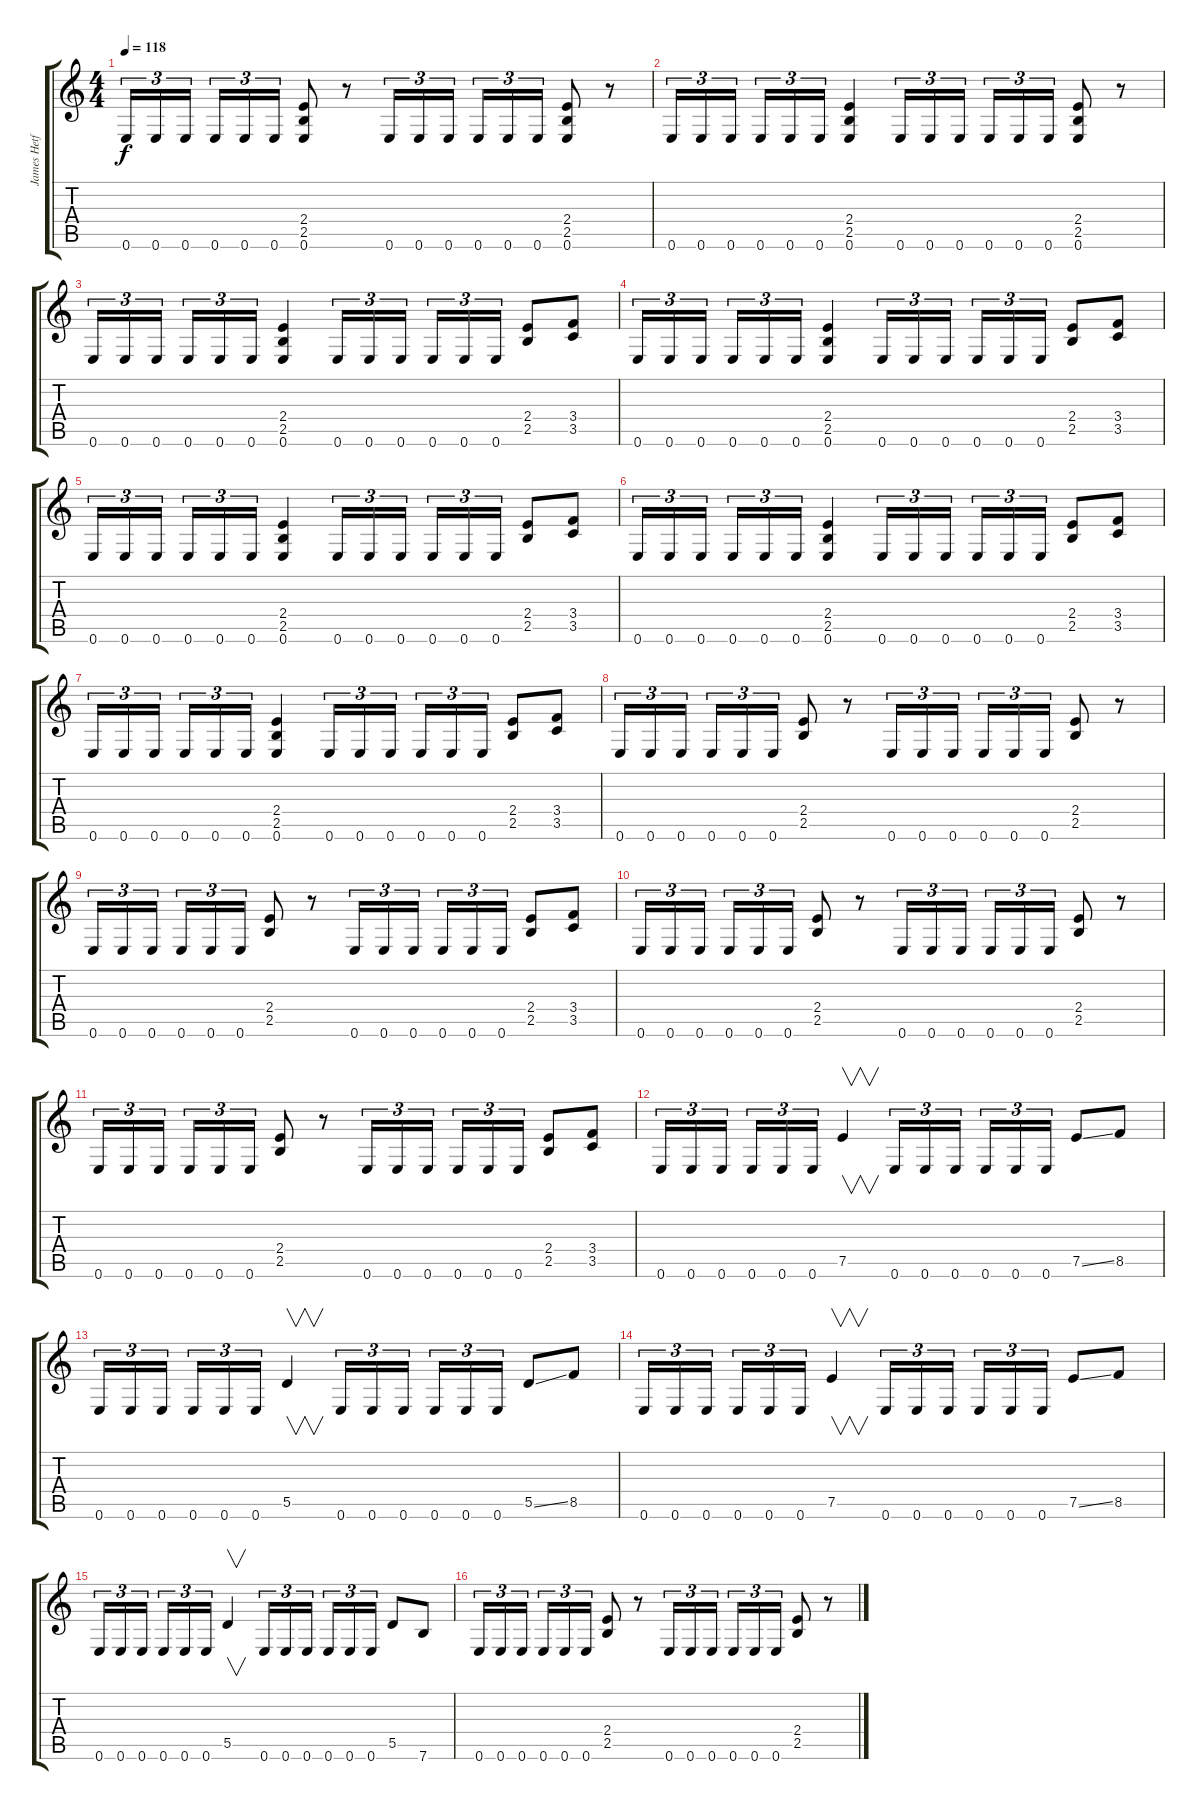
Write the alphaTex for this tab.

\track ("James Hetfield" "James Hetf") {instrument electricguitarclean}
\staff {score tabs}
\tuning (E4 B3 G3 D3 A2 E2) {hide}
\ts (4 4)
\tempo 118
\clef g2
\ks c
0.6.16{tu (3 2) dy f} 0.6.16{tu (3 2)} 0.6.16{tu (3 2)} 0.6.16{tu (3 2)} 0.6.16{tu (3 2)} 0.6.16{tu (3 2)} (2.4 2.5 0.6).8 r.8 0.6.16{tu (3 2)} 0.6.16{tu (3 2)} 0.6.16{tu (3 2)} 0.6.16{tu (3 2)} 0.6.16{tu (3 2)} 0.6.16{tu (3 2)} (2.4 2.5 0.6).8 r.8 |
0.6.16{tu (3 2)} 0.6.16{tu (3 2)} 0.6.16{tu (3 2)} 0.6.16{tu (3 2)} 0.6.16{tu (3 2)} 0.6.16{tu (3 2)} (2.4 2.5 0.6).4 0.6.16{tu (3 2)} 0.6.16{tu (3 2)} 0.6.16{tu (3 2)} 0.6.16{tu (3 2)} 0.6.16{tu (3 2)} 0.6.16{tu (3 2)} (2.4 2.5 0.6).8 r.8 |
0.6.16{tu (3 2)} 0.6.16{tu (3 2)} 0.6.16{tu (3 2)} 0.6.16{tu (3 2)} 0.6.16{tu (3 2)} 0.6.16{tu (3 2)} (2.4 2.5 0.6).4 0.6.16{tu (3 2)} 0.6.16{tu (3 2)} 0.6.16{tu (3 2)} 0.6.16{tu (3 2)} 0.6.16{tu (3 2)} 0.6.16{tu (3 2)} (2.4 2.5).8 (3.4 3.5).8 |
0.6.16{tu (3 2)} 0.6.16{tu (3 2)} 0.6.16{tu (3 2)} 0.6.16{tu (3 2)} 0.6.16{tu (3 2)} 0.6.16{tu (3 2)} (2.4 2.5 0.6).4 0.6.16{tu (3 2)} 0.6.16{tu (3 2)} 0.6.16{tu (3 2)} 0.6.16{tu (3 2)} 0.6.16{tu (3 2)} 0.6.16{tu (3 2)} (2.4 2.5).8 (3.4 3.5).8 |
0.6.16{tu (3 2)} 0.6.16{tu (3 2)} 0.6.16{tu (3 2)} 0.6.16{tu (3 2)} 0.6.16{tu (3 2)} 0.6.16{tu (3 2)} (2.4 2.5 0.6).4 0.6.16{tu (3 2)} 0.6.16{tu (3 2)} 0.6.16{tu (3 2)} 0.6.16{tu (3 2)} 0.6.16{tu (3 2)} 0.6.16{tu (3 2)} (2.4 2.5).8 (3.4 3.5).8 |
0.6.16{tu (3 2)} 0.6.16{tu (3 2)} 0.6.16{tu (3 2)} 0.6.16{tu (3 2)} 0.6.16{tu (3 2)} 0.6.16{tu (3 2)} (2.4 2.5 0.6).4 0.6.16{tu (3 2)} 0.6.16{tu (3 2)} 0.6.16{tu (3 2)} 0.6.16{tu (3 2)} 0.6.16{tu (3 2)} 0.6.16{tu (3 2)} (2.4 2.5).8 (3.4 3.5).8 |
0.6.16{tu (3 2)} 0.6.16{tu (3 2)} 0.6.16{tu (3 2)} 0.6.16{tu (3 2)} 0.6.16{tu (3 2)} 0.6.16{tu (3 2)} (2.4 2.5 0.6).4 0.6.16{tu (3 2)} 0.6.16{tu (3 2)} 0.6.16{tu (3 2)} 0.6.16{tu (3 2)} 0.6.16{tu (3 2)} 0.6.16{tu (3 2)} (2.4 2.5).8 (3.4 3.5).8 |
0.6.16{tu (3 2)} 0.6.16{tu (3 2)} 0.6.16{tu (3 2)} 0.6.16{tu (3 2)} 0.6.16{tu (3 2)} 0.6.16{tu (3 2)} (2.4 2.5).8 r.8 0.6.16{tu (3 2)} 0.6.16{tu (3 2)} 0.6.16{tu (3 2)} 0.6.16{tu (3 2)} 0.6.16{tu (3 2)} 0.6.16{tu (3 2)} (2.4 2.5).8 r.8 |
0.6.16{tu (3 2)} 0.6.16{tu (3 2)} 0.6.16{tu (3 2)} 0.6.16{tu (3 2)} 0.6.16{tu (3 2)} 0.6.16{tu (3 2)} (2.4 2.5).8 r.8 0.6.16{tu (3 2)} 0.6.16{tu (3 2)} 0.6.16{tu (3 2)} 0.6.16{tu (3 2)} 0.6.16{tu (3 2)} 0.6.16{tu (3 2)} (2.4 2.5).8 (3.4 3.5).8 |
0.6.16{tu (3 2)} 0.6.16{tu (3 2)} 0.6.16{tu (3 2)} 0.6.16{tu (3 2)} 0.6.16{tu (3 2)} 0.6.16{tu (3 2)} (2.4 2.5).8 r.8 0.6.16{tu (3 2)} 0.6.16{tu (3 2)} 0.6.16{tu (3 2)} 0.6.16{tu (3 2)} 0.6.16{tu (3 2)} 0.6.16{tu (3 2)} (2.4 2.5).8 r.8 |
0.6.16{tu (3 2)} 0.6.16{tu (3 2)} 0.6.16{tu (3 2)} 0.6.16{tu (3 2)} 0.6.16{tu (3 2)} 0.6.16{tu (3 2)} (2.4 2.5).8 r.8 0.6.16{tu (3 2)} 0.6.16{tu (3 2)} 0.6.16{tu (3 2)} 0.6.16{tu (3 2)} 0.6.16{tu (3 2)} 0.6.16{tu (3 2)} (2.4 2.5).8 (3.4 3.5).8 |
0.6.16{tu (3 2)} 0.6.16{tu (3 2)} 0.6.16{tu (3 2)} 0.6.16{tu (3 2)} 0.6.16{tu (3 2)} 0.6.16{tu (3 2)} 7.5.4{v} 0.6.16{tu (3 2)} 0.6.16{tu (3 2)} 0.6.16{tu (3 2)} 0.6.16{tu (3 2)} 0.6.16{tu (3 2)} 0.6.16{tu (3 2)} 7.5{ss}.8 8.5.8 |
0.6.16{tu (3 2)} 0.6.16{tu (3 2)} 0.6.16{tu (3 2)} 0.6.16{tu (3 2)} 0.6.16{tu (3 2)} 0.6.16{tu (3 2)} 5.5.4{v} 0.6.16{tu (3 2)} 0.6.16{tu (3 2)} 0.6.16{tu (3 2)} 0.6.16{tu (3 2)} 0.6.16{tu (3 2)} 0.6.16{tu (3 2)} 5.5{ss}.8 8.5.8 |
0.6.16{tu (3 2)} 0.6.16{tu (3 2)} 0.6.16{tu (3 2)} 0.6.16{tu (3 2)} 0.6.16{tu (3 2)} 0.6.16{tu (3 2)} 7.5.4{v} 0.6.16{tu (3 2)} 0.6.16{tu (3 2)} 0.6.16{tu (3 2)} 0.6.16{tu (3 2)} 0.6.16{tu (3 2)} 0.6.16{tu (3 2)} 7.5{ss}.8 8.5.8 |
0.6.16{tu (3 2)} 0.6.16{tu (3 2)} 0.6.16{tu (3 2)} 0.6.16{tu (3 2)} 0.6.16{tu (3 2)} 0.6.16{tu (3 2)} 5.5.4{v} 0.6.16{tu (3 2)} 0.6.16{tu (3 2)} 0.6.16{tu (3 2)} 0.6.16{tu (3 2)} 0.6.16{tu (3 2)} 0.6.16{tu (3 2)} 5.5.8 7.6.8 |
0.6.16{tu (3 2)} 0.6.16{tu (3 2)} 0.6.16{tu (3 2)} 0.6.16{tu (3 2)} 0.6.16{tu (3 2)} 0.6.16{tu (3 2)} (2.4 2.5).8 r.8 0.6.16{tu (3 2)} 0.6.16{tu (3 2)} 0.6.16{tu (3 2)} 0.6.16{tu (3 2)} 0.6.16{tu (3 2)} 0.6.16{tu (3 2)} (2.4 2.5).8 r.8
